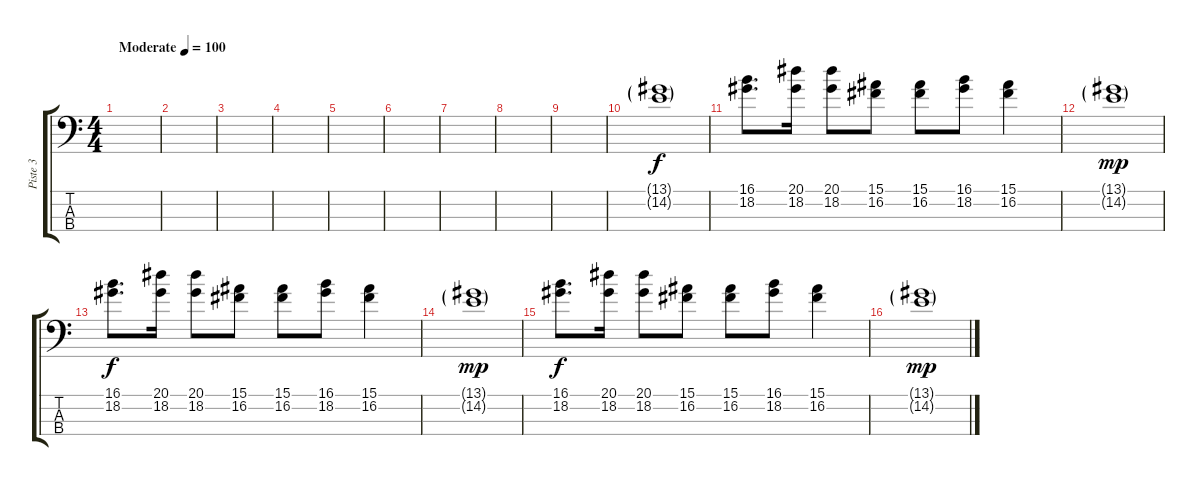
\track ("Piste 3" "Piste 3") {instrument electricbassfinger}
\staff {score tabs}
\tuning (G2 D2 A1 E1) {hide}
\ts (4 4)
\tempo (100 "Moderate")
\clef f4
\ks c
|
|
|
|
|
|
|
|
|
(13.1{g} 14.2{g}).1 |
(16.1 18.2).8{d dy f} (20.1 18.2).16 (20.1 18.2).8 (15.1 16.2).8 (15.1 16.2).8 (16.1 18.2).8 (15.1 16.2).4 |
(13.1{g} 14.2{g}).1{dy mp} |
(16.1 18.2).8{d dy f} (20.1 18.2).16 (20.1 18.2).8 (15.1 16.2).8 (15.1 16.2).8 (16.1 18.2).8 (15.1 16.2).4 |
(13.1{g} 14.2{g}).1{dy mp} |
(16.1 18.2).8{d dy f} (20.1 18.2).16 (20.1 18.2).8 (15.1 16.2).8 (15.1 16.2).8 (16.1 18.2).8 (15.1 16.2).4 |
(13.1{g} 14.2{g}).1{dy mp}
